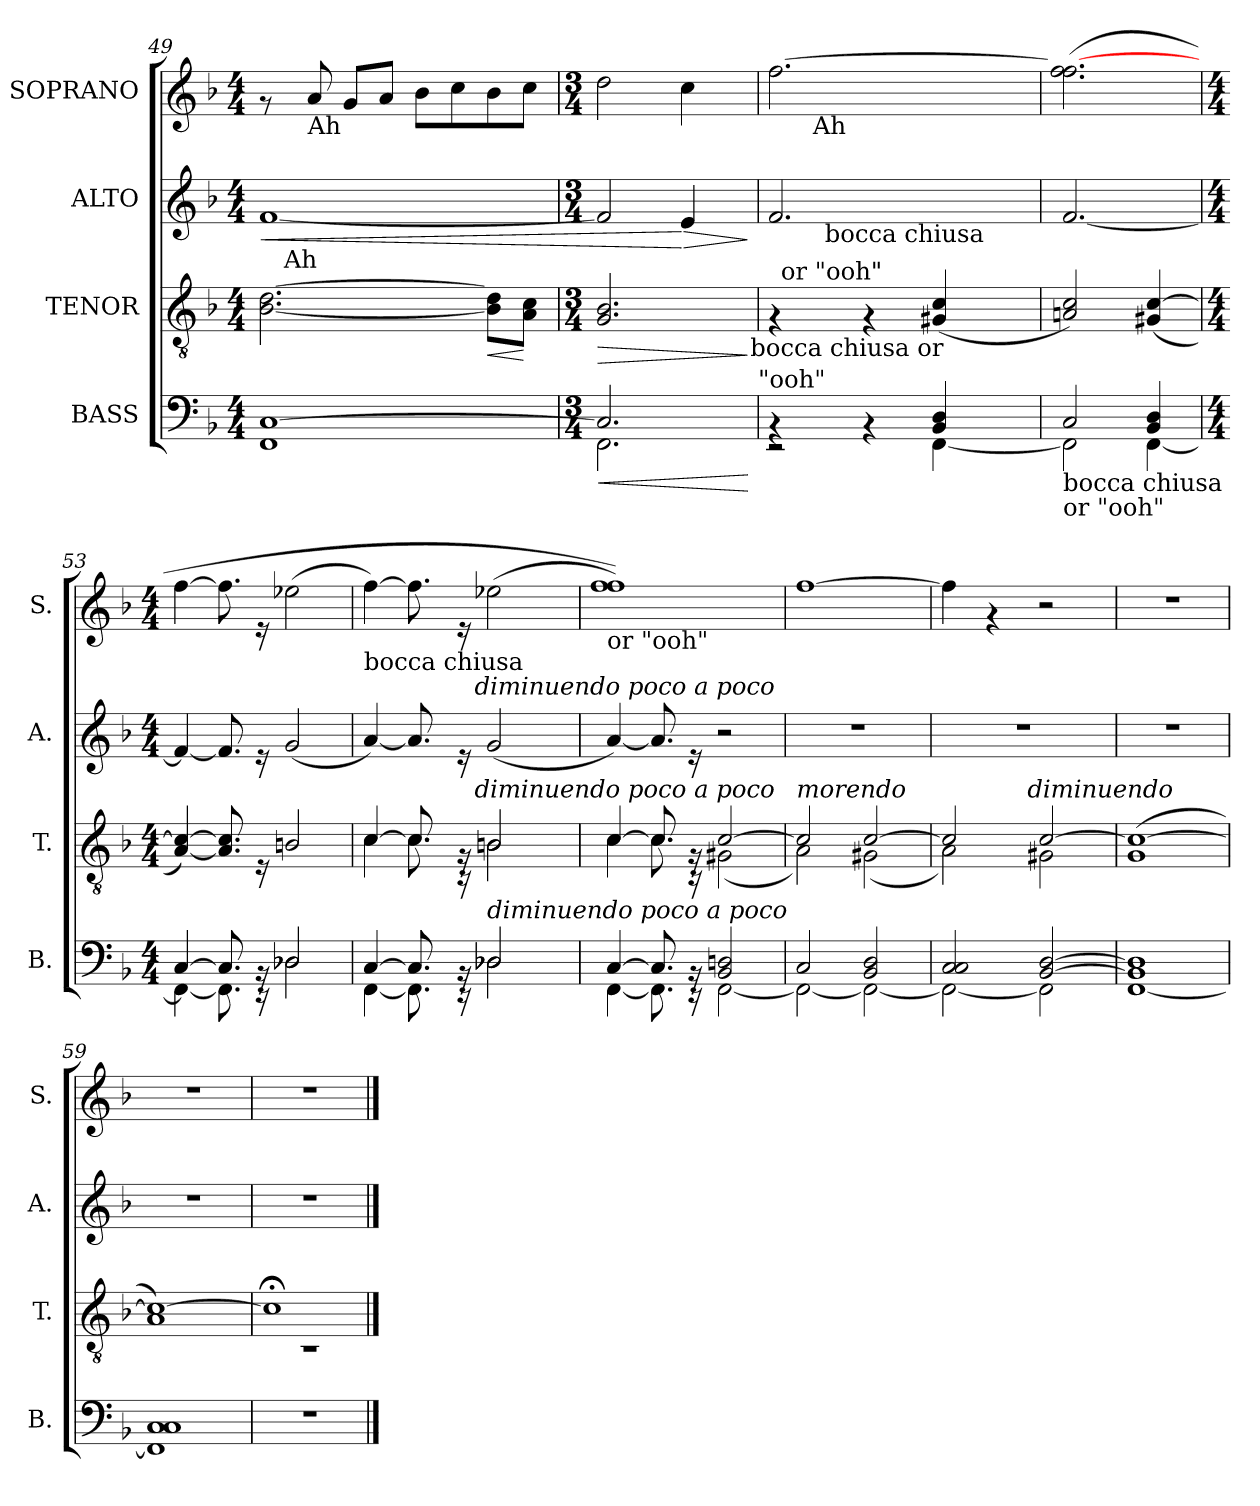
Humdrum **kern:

**kern	**dynam	**kern	**dynam	**kern	**dynam	**kern
*part4	*part4	*part3	*part3	*part2	*part2	*part1
*staff4	*staff4	*staff3	*staff3	*staff2	*staff2	*staff1
*I"BASS	*	*I"TENOR	*	*I"ALTO	*	*I"SOPRANO
*I'B.	*	*I'T.	*	*I'A.	*	*I'S.
*clefF4	*	*clefGv2	*	*clefG2	*	*clefG2
*ITrd7c12	*	*	*	*	*	*
*k[b-]	*	*k[b-]	*	*k[b-]	*	*k[b-]
*F:	*	*F:	*	*F:	*	*F:
*M4/4	*	*M4/4	*	*M4/4	*	*M4/4
=49	=49	=49	=49	=49	=49	=49
!	!	!	!	!	!LO:HP:b	!
*	*	*	*	*^	*	*
1FFF [>1CC	.	[<2.B-\ [>2.d\	.	[<1f	16ryy	<	8rf
!	!	!	!	!	!LO:TX:b:t=Ah	!	!
.	.	.	.	.	2...ryy	.	.
!	!	!	!	!	!	!	!LO:TX:b:t=Ah
.	.	.	.	.	.	.	8a/
.	.	.	.	.	.	.	8g/L
.	.	.	.	.	.	.	8a/J
.	.	.	.	.	.	.	8b-\L
.	.	.	.	.	.	.	8cc\
!	!	!	!LO:HP:b	!	!	!	!
.	.	8B-\] 8d\]L	<	.	.	.	8b-\
.	.	8A\ 8c\J	[	.	.	.	8cc\J
*	*	*	*	*v	*v	*	*
=50	=50	=50	=50	=50	=50	=50
*M3/4	*	*M3/4	*	*M3/4	*	*M3/4
*	*	*	*	*^	*	*
!	!	!LO:TX:b:t=Ah	!	!	!	!	!
!LO:TX:b:t=Ah	!	!	!	!	!	!	!
!	!LO:HP:b	!	!	!	!	!	!
*^	*	*	*	*	*	*	*
!	!	!LO:HP:n=1:b	!	!LO:HP:b	!	!	!	!
*	*	*	*^	*	*v	*v	*	*
2.CC/]	2.FFF\	< >	2.G/ 2.B-/	3%2ryy	>	2f/]	.	2dd\
!	!	!	!	!	!	!	!LO:HP:n=1:b	!
.	.	.	.	.	.	4e/	[ >	4cc\
.	.	.	.	24..ryy	.	.	.	.
!	!	!	!	!LO:TX:b:t=bocca chiusa or	!	!	!	!
.	.	.	.	96ryy	.	.	.	.
*v	*v	*	*	*	*	*	*	*
.	[ ]	.	.	]	.	]	.
!LO:TX:a:t="ooh"	!	!	!	!	!	!	!
=51	=51	=51	=51	=51	=51	=51	=51
*^	*	*	*	*	*^	*	*^
4rAA	2rEE	.	4rF	48ryy	.	2.f/	12ryy	.	[>2.ff\	16.ryy
!	!	!	!	!LO:TX:a:t=or "ooh"	!	!	!	!	!	!
.	.	.	.	3%2ryy	.	.	.	.	.	.
.	.	.	.	.	.	.	48.ryy	.	.	.
!	!	!	!	!	!	!	!	!	!	!LO:TX:b:t=Ah
.	.	.	.	.	.	.	.	.	.	2ryy
!	!	!	!	!	!	!	!LO:TX:b:t=bocca chiusa	!	!	!
.	.	.	.	.	.	.	3ryy	.	.	.
4rAA	.	.	4rF	.	.	.	.	.	.	.
.	.	.	.	.	.	.	6ryy	.	.	.
4BBB-/ 4DD/	[>4FFF\	.	(<4G#X/ 4c/	.	.	.	.	.	.	.
.	.	.	.	.	.	.	.	.	.	8ryy
.	.	.	.	.	.	.	12ryy	.	.	.
.	.	.	.	24.ryy	.	.	.	.	.	.
.	.	.	.	.	.	.	24ryy	.	.	.
.	.	.	.	.	.	.	.	.	.	32ryy
.	.	.	.	.	.	.	96ryy	.	.	.
!!LO:PB:g=z
=52	=52	=52	=52	=52	=52	=52	=52	=52	=52	=52
!LO:TX:b:t=bocca chiusa	!	!	!	!	!	!	!	!	!	!
!LO:TX:b:t=or "ooh"	!	!	!	!	!	!	!	!	!	!
*	*	*	*v	*v	*	*	*	*	*v	*v
*	*	*	*	*	*v	*v	*	*
2CC/	2FFF\]	.	2An/ 2c/)	.	[<2.f/	.	(<2.ff\] [>2.ff\
4BBB-/ 4DD/	[<4FFF\	.	(<4G#X/ [>4c/	.	.	.	.
=53	=53	=53	=53	=53	=53	=53	=53
*M4/4	*	*	*M4/4	*	*M4/4	*	*M4/4
[>4CC/	4FFF\_	.	[<4A/ 4c/_)	.	4f/_	.	[>4ff\
8.CC/]	8.FFF\]	.	8.A/] 8.c/]	.	8.f/]	.	8.ff\]
16rBB	16rEE	.	16rE	.	16re	.	16re
2DD-X/	2DD-\	.	2Bn/	.	(<2g/	.	(>2ee-X\
=54	=54	=54	=54	=54	=54	=54	=54
*	*	*	*^	*	*	*	*
!	!	!	!	!	!	!	!	!LO:TX:b:t=bocca chiusa
*	*	*	*	*^	*	*^	*	*
[>4CC/	[<4FFF\	.	[>4c/	4c\	3ryy	.	[<4a/)	3ryy	.	[>4ff\)
8.CC/]	8.FFF\]	.	8.c/]	8.c\	.	.	8.a/]	.	.	8.ff\]
.	.	.	.	.	12...ryy	.	.	12...ryy	.	.
16rBB	16rEE	.	16rC	16rG	.	.	16re	.	.	16re
!	!	!	!	!	!	!	!	!LO:TX:a:i:t=diminuendo poco a poco	!	!
!	!	!	!	!	!LO:TX:a:i:t=diminuendo poco a poco	!	!	!	!	!
.	.	.	.	.	3ryy	.	.	3ryy	.	.
!LO:TX:a:i:t=diminuendo poco a poco	!	!	!	!	!	!	!	!	!	!
2DD-X/	2DD-\	.	2Bn/	2B\	.	.	(<2g/	.	.	(>2ee-X\
.	.	.	.	.	6ryy	.	.	6ryy	.	.
.	.	.	.	.	96ryy	.	.	96ryy	.	.
=55	=55	=55	=55	=55	=55	=55	=55	=55	=55	=55
!	!	!	!	!	!	!	!	!	!	!LO:TX:b:t=or "ooh"
*	*	*	*	*v	*v	*	*	*	*	*
*	*	*	*	*	*	*v	*v	*	*
[>4CC/	[<4FFF\	.	[>4c/	4c\	.	[<4a/)	.	1ff 1ff))
8.CC/]	8.FFF\]	.	8.c/]	8.c\	.	8.a/]	.	.
16rBB	16rEE	.	16rC	16rG	.	16re	.	.
2BBB-/ 2DDn/	[<2FFF\	.	[<2c/	(<2G#X\	.	2r	.	.
!!LO:LB:g=z
=56	=56	=56	=56	=56	=56	=56	=56	=56
!	!	!	!LO:TX:a:i:t=morendo	!	!	!	!	!
2CC/	2FFF\_	.	2c/]	2A\)	.	1r	.	[>1ff
2BBB-/ 2DD/	2FFF\_	.	[>2c/	(<2G#X\	.	.	.	.
=57	=57	=57	=57	=57	=57	=57	=57	=57
*	*	*	*	*^	*	*	*	*
2CC/ 2CC/	2FFF\_	.	2c/]	2A\)	4...ryy	.	1r	.	4ff\]
.	.	.	.	.	.	.	.	.	4rf
!	!	!	!	!	!LO:TX:a:i:t=diminuendo	!	!	!	!
.	.	.	.	.	2ryy	.	.	.	.
[>2BBB-/ [>2DD/	2FFF\]	.	[>2c/	2G#X\	.	.	.	.	2r
.	.	.	.	.	32ryy	.	.	.	.
*v	*v	*	*	*	*	*	*	*	*
*	*	*v	*v	*v	*	*	*	*
=58	=58	=58	=58	=58	=58	=58
[<1FFF 1BBB-] 1DD]	.	(<1G 1c_	.	1r	.	1r
=59	=59	=59	=59	=59	=59	=59
1FFF] 1CC 1CC	.	1A 1c_)	.	1r	.	1r
=60	=60	=60	=60	=60	=60	=60
*	*	*^	*	*	*	*
1r	.	1c;<]	1rC	.	1r	.	1r
*	*	*v	*v	*	*	*	*
==	==	==	==	==	==	==
*-	*-	*-	*-	*-	*-	*-
